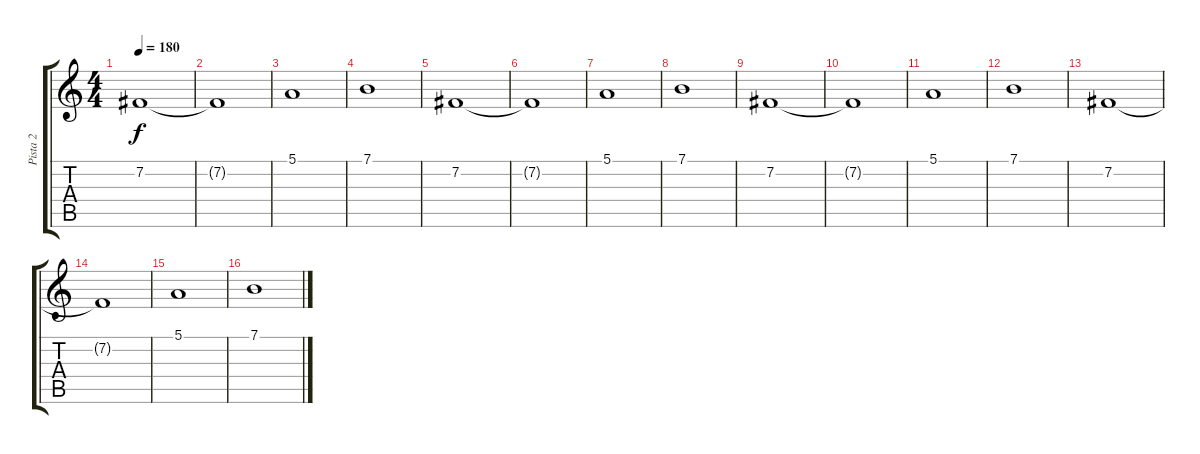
\track ("Pista 2" "Pista 2") {instrument synthstrings2}
\staff {score tabs}
\tuning (E4 B3 G3 D3 A2 E2) {hide}
\ts (4 4)
\tempo 180
\clef g2
\ks c
7.2.1{dy f} |
7.2{t}.1 |
5.1.1 |
7.1.1 |
7.2.1 |
7.2{t}.1 |
5.1.1 |
7.1.1 |
7.2.1 |
7.2{t}.1 |
5.1.1 |
7.1.1 |
7.2.1 |
7.2{t}.1 |
5.1.1 |
7.1.1
